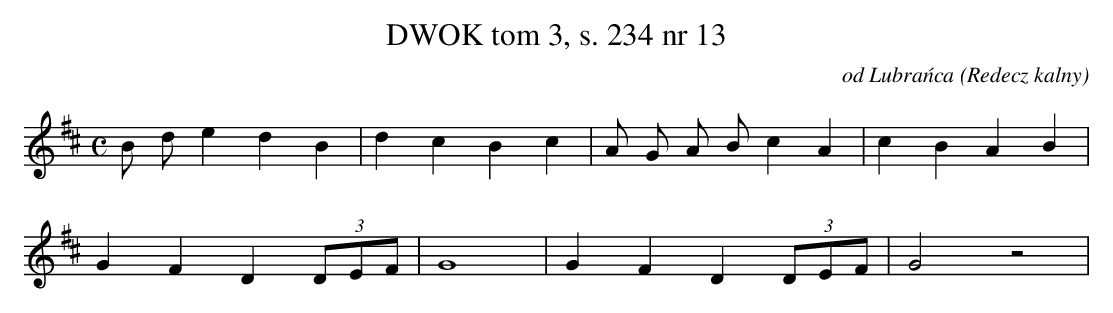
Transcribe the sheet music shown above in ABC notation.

X:1
T: DWOK tom 3, s. 234 nr 13
O: od Lubrańca (Redecz kalny)
L: 1/16
M: C
K: D
B2 d2 e4 d4 B4 | d4 c4 B4 c4 | A2 G2 A2 B2 c4 A4 | c4 B4 A4 B4 |
G4 F4 D4 (3D2E2F2 | G16 | G4 F4 D4 (3D2E2F2 | G8 z8 |
